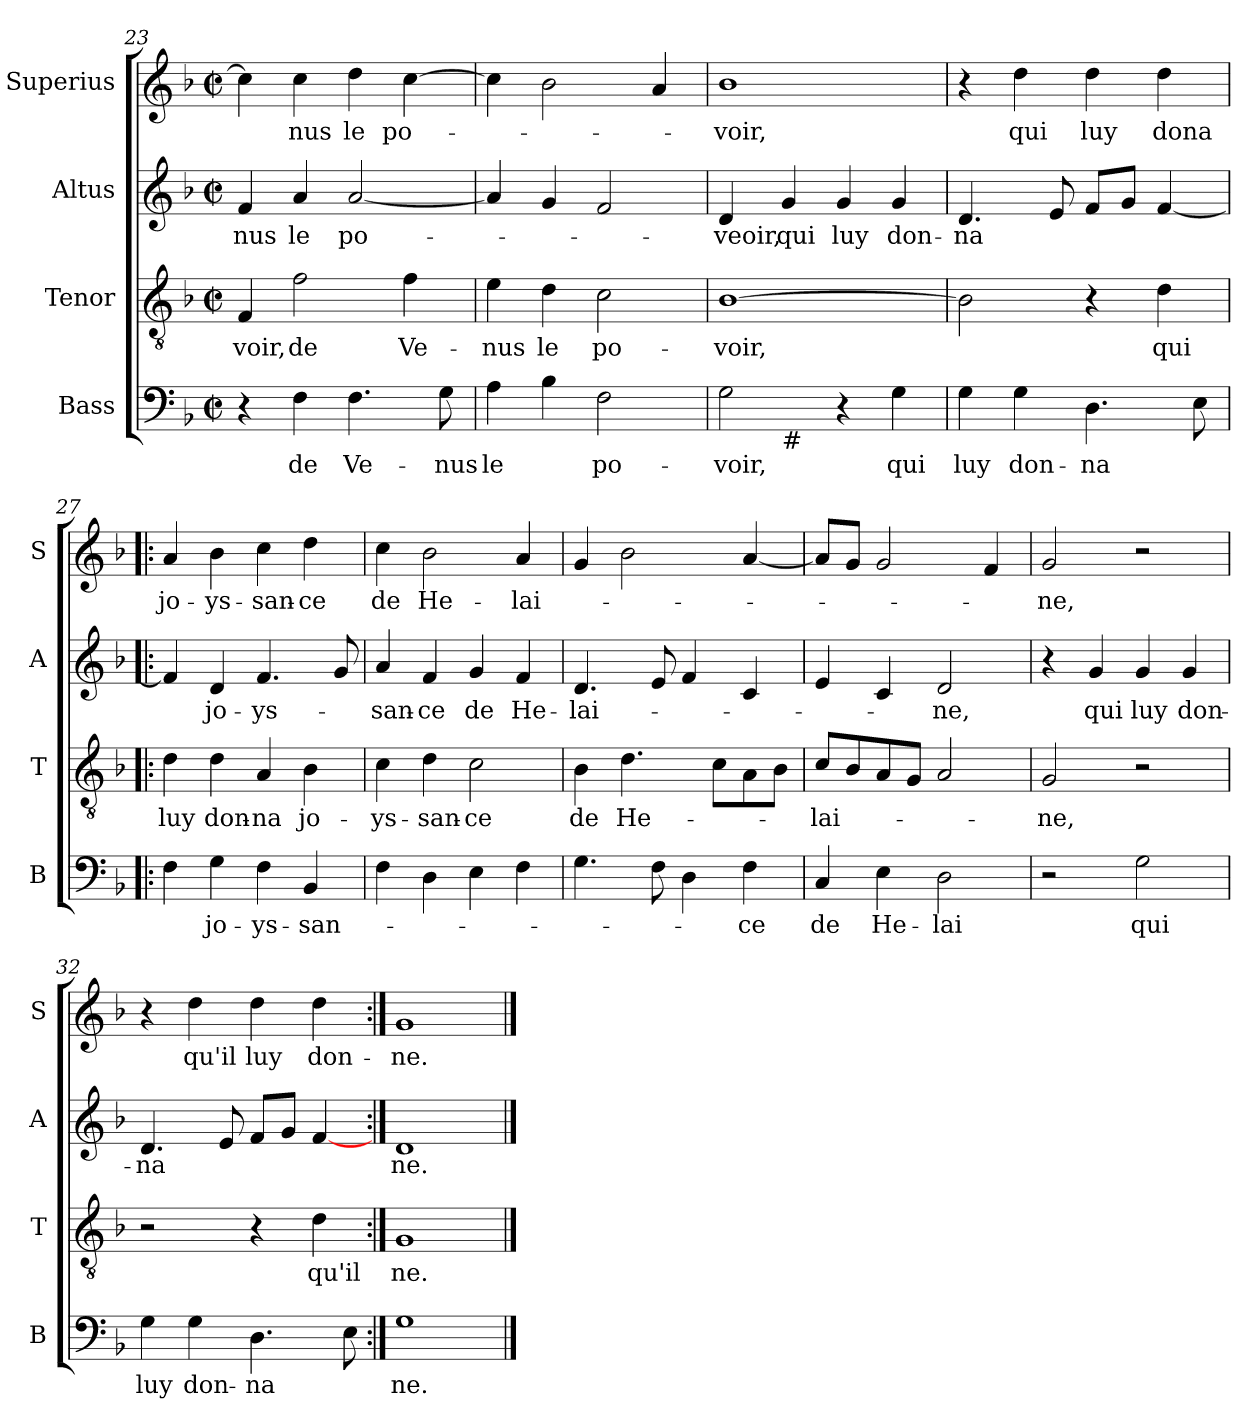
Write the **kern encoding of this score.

**kern	**text	**kern	**text	**kern	**text	**kern	**text
*part4	*part4	*part3	*part3	*part2	*part2	*part1	*part1
*staff4	*staff4	*staff3	*staff3	*staff2	*staff2	*staff1	*staff1
*I"Bass	*	*I"Tenor	*	*I"Altus	*	*I"Superius	*
*I'B	*	*I'T	*	*I'A	*	*I'S	*
!!LO:LB:g=z
*clefF4	*	*clefGv2	*	*clefG2	*	*clefG2	*
*k[b-]	*	*k[b-]	*	*k[b-]	*	*k[b-]	*
*F:	*	*F:	*	*F:	*	*F:	*
*M2/2	*	*M2/2	*	*M2/2	*	*M2/2	*
*met(c|)	*	*met(c|)	*	*met(c|)	*	*met(c|)	*
=23	=23	=23	=23	=23	=23	=23	=23
4r	.	4F/	-voir,	4f/	-nus	4cc\]	.
4F\	de	2f\	de	4a/	le	4cc\	-nus
4.F\	Ve-	.	.	[2a/	po-	4dd\	le
.	.	4f\	Ve-	.	.	[4cc\	po-
8G\	-nus	.	.	.	.	.	.
=24	=24	=24	=24	=24	=24	=24	=24
4A\	le	4e\	-nus	4a/]	.	4cc\]	.
4B-\	.	4d\	le	4g/	.	2b-\	.
2F\	po-	2c\	po-	2f/	.	.	.
.	.	.	.	.	.	4a/	.
=25	=25	=25	=25	=25	=25	=25	=25
*^	*	*	*	*	*	*	*
2G\	4ryy	-voir,	[1B-	-voir,	4d/	-veoir,	1b-	-voir,
!	!LO:TX:b:t=#	!	!	!	!	!	!	!
.	2.ryy	.	.	.	4g/	qui	.	.
4r	.	.	.	.	4g/	luy	.	.
4G\	.	qui	.	.	4g/	don-	.	.
*v	*v	*	*	*	*	*	*	*
=26	=26	=26	=26	=26	=26	=26	=26
4G\	luy	2B-\]	.	4.d/	-na	4r	.
4G\	don-	.	.	.	.	4dd\	qui
.	.	.	.	8e/	.	.	.
4.D\	-na	4r	.	8f/L	.	4dd\	luy
.	.	.	.	8g/J	.	.	.
.	.	4d\	qui	[4f/	.	4dd\	dona
8E\	.	.	.	.	.	.	.
=27!|:	=27!|:	=27!|:	=27!|:	=27!|:	=27!|:	=27!|:	=27!|:
4F\	.	4d\	luy	4f/]	.	4a/	jo-
4G\	jo-	4d\	don-	4d/	jo-	4b-\	-ys-
4F\	-ys-	4A/	-na	4.f/	-ys-	4cc\	-san-
4BB-/	-san-	4B-\	jo-	.	.	4dd\	-ce
.	.	.	.	8g/	.	.	.
=28	=28	=28	=28	=28	=28	=28	=28
4F\	.	4c\	-ys-	4a/	-san-	4cc\	de
4D\	.	4d\	-san-	4f/	-ce	2b-\	He-
4E\	.	2c\	-ce	4g/	de	.	.
4F\	.	.	.	4f/	He-	4a/	-lai-
!!LO:LB:g=z
=29	=29	=29	=29	=29	=29	=29	=29
4.G\	.	4B-\	de	4.d/	-lai-	4g/	.
.	.	4.d\	He-	.	.	2b-\	.
8F\	.	.	.	8e/	.	.	.
4D\	.	.	.	4f/	.	.	.
.	.	8c\L	.	.	.	.	.
4F\	-ce	8A\	.	4c/	.	[4a/	.
.	.	8B-\J	.	.	.	.	.
=30	=30	=30	=30	=30	=30	=30	=30
4C/	de	8c/L	-lai-	4e/	.	8a/L]	.
.	.	8B-/	.	.	.	8g/J	.
4E\	He-	8A/	.	4c/	.	2g/	.
.	.	8G/J	.	.	.	.	.
2D\	-lai	2A/	.	2d/	-ne,	.	.
.	.	.	.	.	.	4f/	.
=31	=31	=31	=31	=31	=31	=31	=31
2r	.	2G/	-ne,	4r	.	2g/	-ne,
.	.	.	.	4g/	qui	.	.
2G\	qui	2r	.	4g/	luy	2r	.
.	.	.	.	4g/	don-	.	.
=32	=32	=32	=32	=32	=32	=32	=32
4G\	luy	2r	.	4.d/	-na	4r	.
4G\	don-	.	.	.	.	4dd\	qu'il
.	.	.	.	8e/	.	.	.
4.D\	-na	4r	.	8f/L	.	4dd\	luy
.	.	.	.	8g/J	.	.	.
.	.	4d\	qu'il	[4f/	.	4dd\	don-
8E\	.	.	.	.	.	.	.
=33:|!	=33:|!	=33:|!	=33:|!	=33:|!	=33:|!	=33:|!	=33:|!
1G	ne.	1G	ne.	1d	ne.	1g	-ne.
==	==	==	==	==	==	==	==
*-	*-	*-	*-	*-	*-	*-	*-
